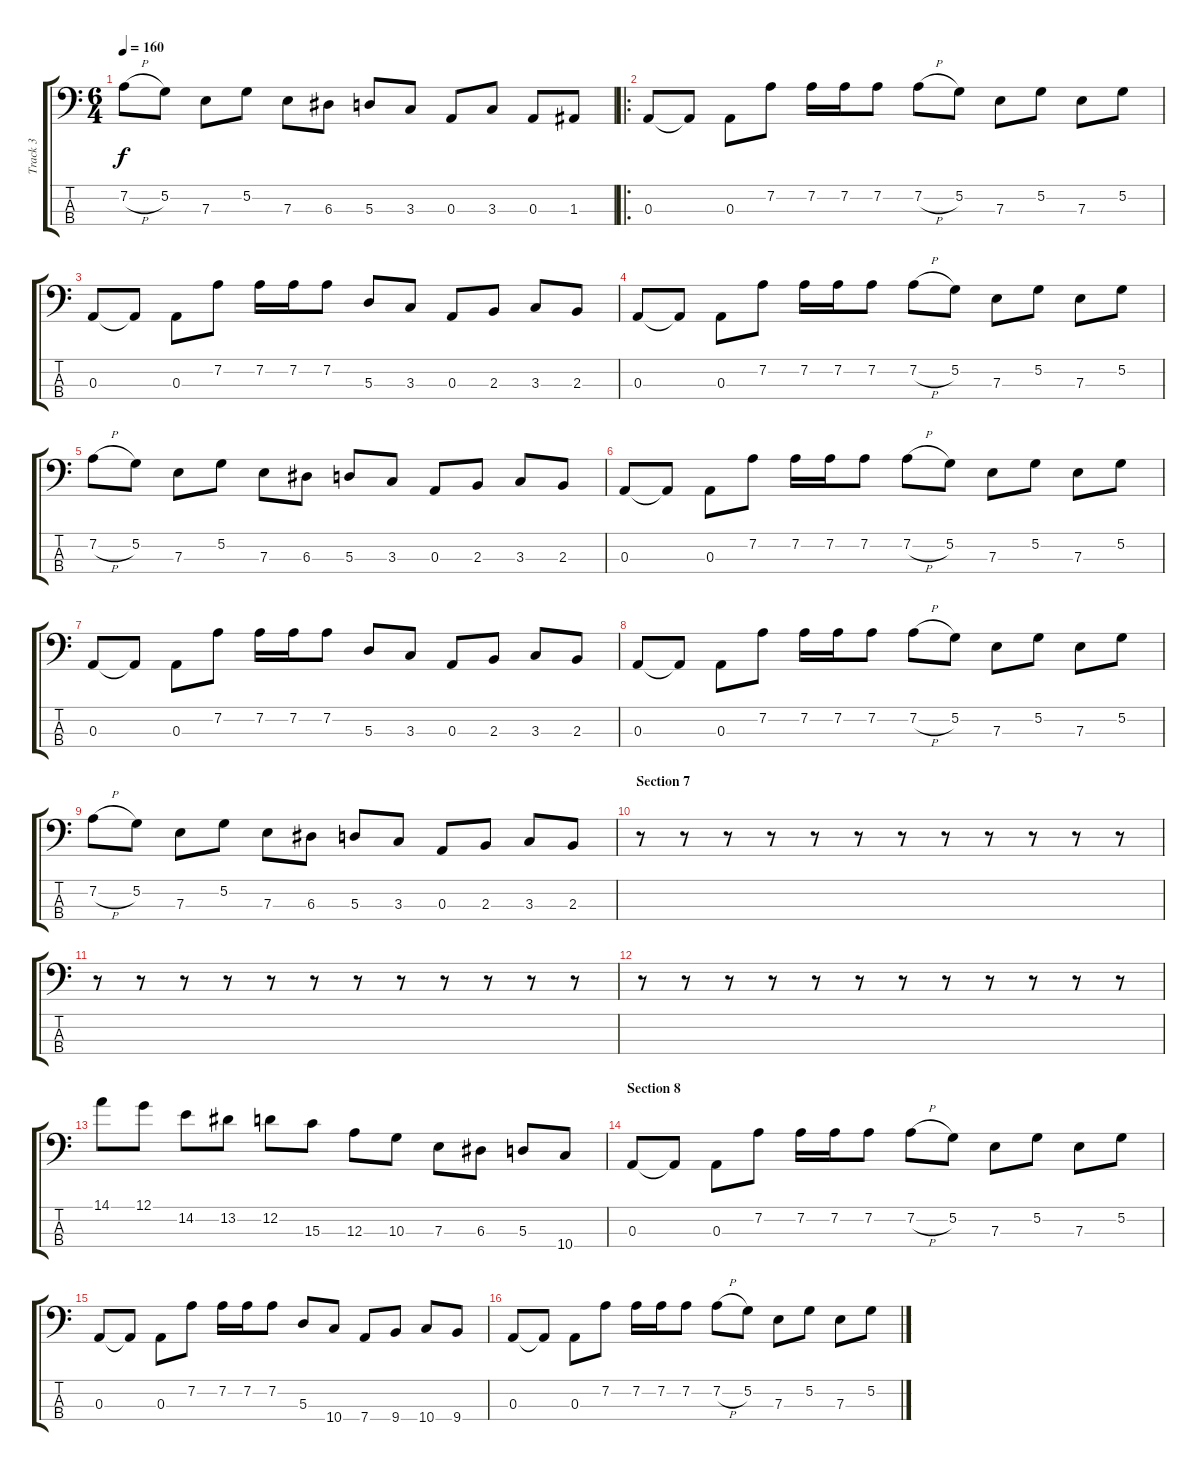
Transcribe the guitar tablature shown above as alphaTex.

\track ("Track 3" "Track 3") {instrument electricbassfinger}
\staff {score tabs}
\tuning (G2 D2 A1 D1) {hide}
\ts (6 4)
\tempo 160
\clef f4
\ks c
7.2{h}.8{dy f} 5.2.8 7.3.8 5.2.8 7.3.8 6.3.8 5.3.8 3.3.8 0.3.8 3.3.8 0.3.8 1.3.8 |
\ro
0.3.8 0.3{t}.8 0.3.8 7.2.8 7.2.16 7.2.16 7.2.8 7.2{h}.8 5.2.8 7.3.8 5.2.8 7.3.8 5.2.8 |
0.3.8 0.3{t}.8 0.3.8 7.2.8 7.2.16 7.2.16 7.2.8 5.3.8 3.3.8 0.3.8 2.3.8 3.3.8 2.3.8 |
0.3.8 0.3{t}.8 0.3.8 7.2.8 7.2.16 7.2.16 7.2.8 7.2{h}.8 5.2.8 7.3.8 5.2.8 7.3.8 5.2.8 |
7.2{h}.8 5.2.8 7.3.8 5.2.8 7.3.8 6.3.8 5.3.8 3.3.8 0.3.8 2.3.8 3.3.8 2.3.8 |
0.3.8 0.3{t}.8 0.3.8 7.2.8 7.2.16 7.2.16 7.2.8 7.2{h}.8 5.2.8 7.3.8 5.2.8 7.3.8 5.2.8 |
0.3.8 0.3{t}.8 0.3.8 7.2.8 7.2.16 7.2.16 7.2.8 5.3.8 3.3.8 0.3.8 2.3.8 3.3.8 2.3.8 |
0.3.8 0.3{t}.8 0.3.8 7.2.8 7.2.16 7.2.16 7.2.8 7.2{h}.8 5.2.8 7.3.8 5.2.8 7.3.8 5.2.8 |
7.2{h}.8 5.2.8 7.3.8 5.2.8 7.3.8 6.3.8 5.3.8 3.3.8 0.3.8 2.3.8 3.3.8 2.3.8 |
\section ("" "Section 7")
r.8 r.8 r.8 r.8 r.8 r.8 r.8 r.8 r.8 r.8 r.8 r.8 |
r.8 r.8 r.8 r.8 r.8 r.8 r.8 r.8 r.8 r.8 r.8 r.8 |
r.8 r.8 r.8 r.8 r.8 r.8 r.8 r.8 r.8 r.8 r.8 r.8 |
14.1.8 12.1.8 14.2.8 13.2.8 12.2.8 15.3.8 12.3.8 10.3.8 7.3.8 6.3.8 5.3.8 10.4.8 |
\section ("" "Section 8")
0.3.8 0.3{t}.8 0.3.8 7.2.8 7.2.16 7.2.16 7.2.8 7.2{h}.8 5.2.8 7.3.8 5.2.8 7.3.8 5.2.8 |
0.3.8 0.3{t}.8 0.3.8 7.2.8 7.2.16 7.2.16 7.2.8 5.3.8 10.4.8 7.4.8 9.4.8 10.4.8 9.4.8 |
0.3.8 0.3{t}.8 0.3.8 7.2.8 7.2.16 7.2.16 7.2.8 7.2{h}.8 5.2.8 7.3.8 5.2.8 7.3.8 5.2.8
